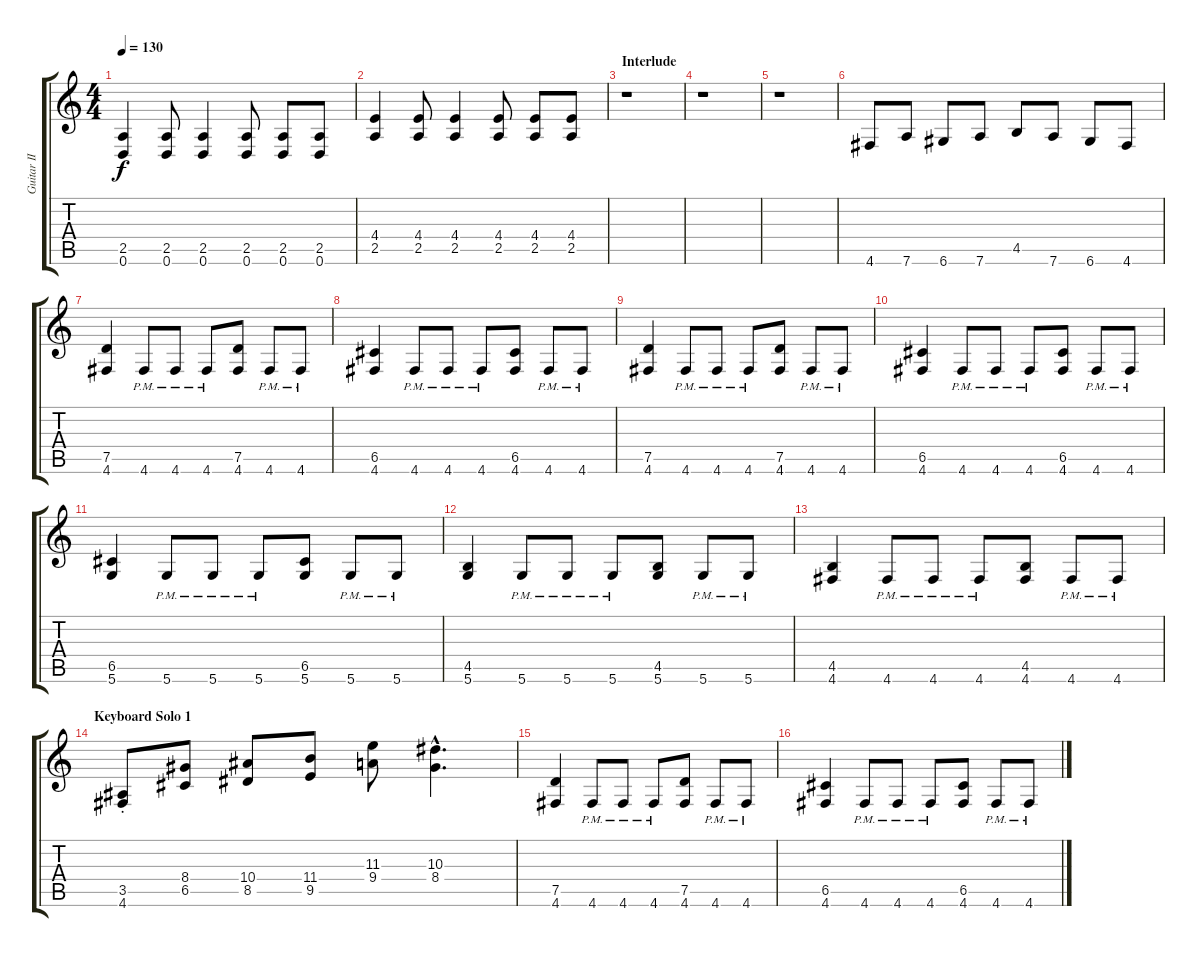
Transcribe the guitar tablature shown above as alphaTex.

\track ("Guitar II" "Guitar II") {instrument distortionguitar}
\staff {score tabs}
\tuning (D4 A3 F3 C3 G2 D2) {hide}
\ts (4 4)
\tempo 130
\clef g2
\ks c
(2.5 0.6).4{dy f} (2.5 0.6).8 (2.5 0.6).4 (2.5 0.6).8 (2.5 0.6).8 (2.5 0.6).8 |
(4.4 2.5).4 (4.4 2.5).8 (4.4 2.5).4 (4.4 2.5).8 (4.4 2.5).8 (4.4 2.5).8 |
\section ("" "Interlude")
r.1 |
r.1 |
r.1 |
4.6.8 7.6.8 6.6.8 7.6.8 4.5.8 7.6.8 6.6.8 4.6.8 |
(7.5 4.6).4 4.6{pm}.8 4.6{pm}.8 4.6{pm}.8 (7.5 4.6).8 4.6{pm}.8 4.6{pm}.8 |
(6.5 4.6).4 4.6{pm}.8 4.6{pm}.8 4.6{pm}.8 (6.5 4.6).8 4.6{pm}.8 4.6{pm}.8 |
(7.5 4.6).4 4.6{pm}.8 4.6{pm}.8 4.6{pm}.8 (7.5 4.6).8 4.6{pm}.8 4.6{pm}.8 |
(6.5 4.6).4 4.6{pm}.8 4.6{pm}.8 4.6{pm}.8 (6.5 4.6).8 4.6{pm}.8 4.6{pm}.8 |
(6.5 5.6).4 5.6{pm}.8 5.6{pm}.8 5.6{pm}.8 (6.5 5.6).8 5.6{pm}.8 5.6{pm}.8 |
(4.5 5.6).4 5.6{pm}.8 5.6{pm}.8 5.6{pm}.8 (4.5 5.6).8 5.6{pm}.8 5.6{pm}.8 |
(4.5 4.6).4 4.6{pm}.8 4.6{pm}.8 4.6{pm}.8 (4.5 4.6).8 4.6{pm}.8 4.6{pm}.8 |
\section ("" "Keyboard Solo 1")
(3.5{st} 4.6{st}).8 (8.4 6.5).8 (10.4 8.5).8 (11.4 9.5).8 (11.3 9.4).8 (10.3{hac} 8.4{hac}).4{d} |
(7.5 4.6).4 4.6{pm}.8 4.6{pm}.8 4.6{pm}.8 (7.5 4.6).8 4.6{pm}.8 4.6{pm}.8 |
(6.5 4.6).4 4.6{pm}.8 4.6{pm}.8 4.6{pm}.8 (6.5 4.6).8 4.6{pm}.8 4.6{pm}.8
